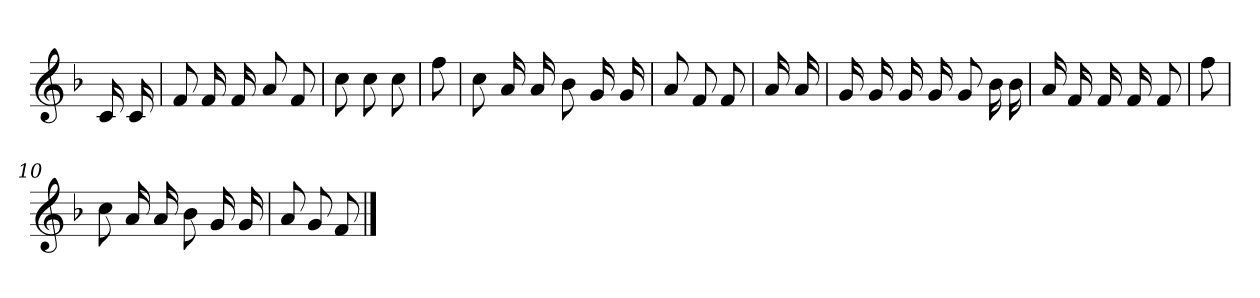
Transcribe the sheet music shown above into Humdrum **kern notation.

**kern
*part1
*staff1
*clefG2
*k[b-]
*F:
=
16c
16c
=1
8f
16f
16f
8a
8f
=2
8cc
8cc
8cc
=3
8ff
=4
8cc
16a
16a
8b-
16g
16g
=5
8a
8f
8f
=6
16a
16a
=7
16g
16g
16g
16g
8g
16b-
16b-
=8
16a
16f
16f
16f
8f
=9
8ff
=10
8cc
16a
16a
8b-
16g
16g
=11
8a
8g
8f
==
*-
